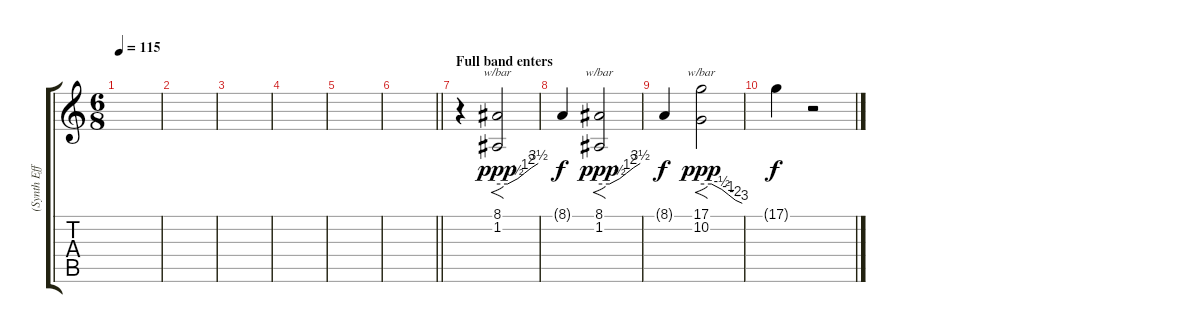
\track ("(Synth Effects)" "(Synth Eff") {instrument ocarina}
\staff {score tabs}
\tuning (D4 A3 F3 C3 G2 C2) {hide}
\ts (6 8)
\tempo 115
\clef g2
\ks c
|
|
|
|
|
\barLineRight lightlight
|
\section ("" "Full band enters")
r.4 (8.1 1.2).2{f tbe (custom default 0 0 15 0 30 2 40 4 50 8 60 14) dy ppp} |
8.1{t}.4{dy f} (8.1 1.2).2{f tbe (custom default 0 0 15 0 30 2 40 4 50 8 60 14) dy ppp} |
8.1{t}.4{dy f} (17.1 10.2).2{f tbe (custom default 0 0 15 0 30 -2 40 -4 50 -8 60 -12) dy ppp} |
17.1{t}.4{dy f} r.2
